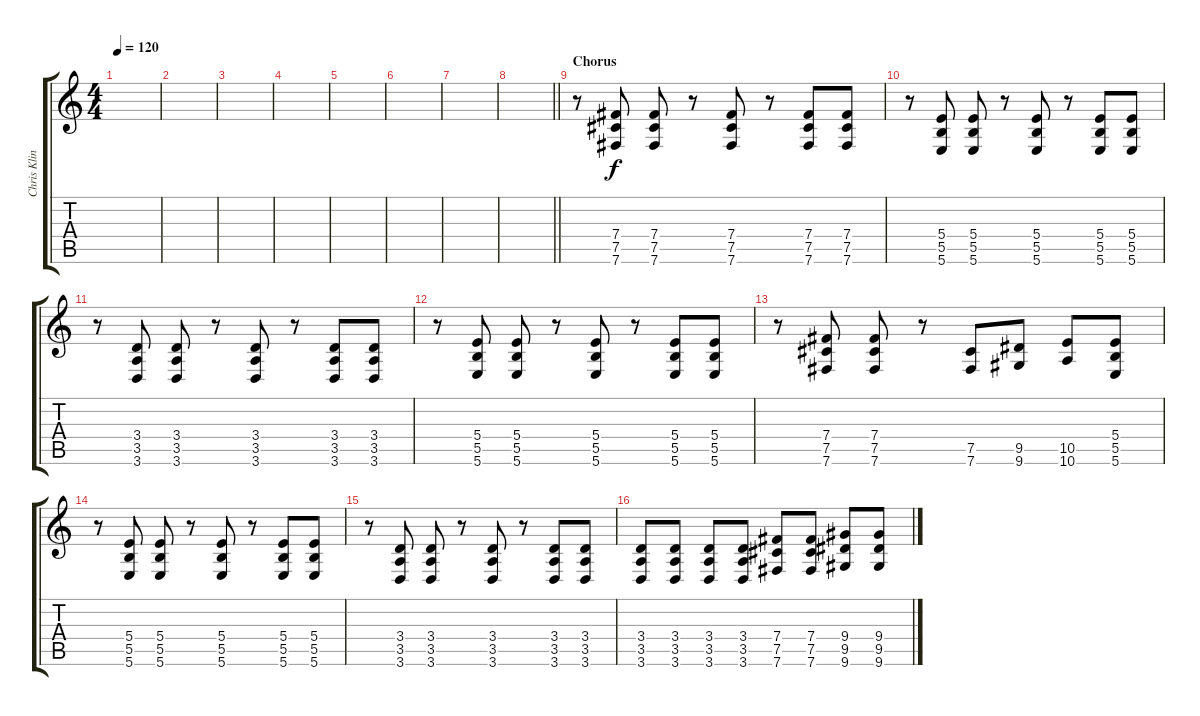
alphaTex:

\track ("Chris Klinke" "Chris Klin") {instrument distortionguitar}
\staff {score tabs}
\tuning (Db4 Ab3 E3 B2 Gb2 B1) {hide}
\ts (4 4)
\tempo 120
\clef g2
\ks c
|
|
|
|
|
|
|
\barLineRight lightlight
|
\section ("" "Chorus")
r.8 (7.4 7.5 7.6).8 (7.4 7.5 7.6).8 r.8 (7.4 7.5 7.6).8 r.8 (7.4 7.5 7.6).8 (7.4 7.5 7.6).8 |
r.8 (5.4 5.5 5.6).8 (5.4 5.5 5.6).8 r.8 (5.4 5.5 5.6).8 r.8 (5.4 5.5 5.6).8 (5.4 5.5 5.6).8 |
r.8 (3.4 3.5 3.6).8 (3.4 3.5 3.6).8 r.8 (3.4 3.5 3.6).8 r.8 (3.4 3.5 3.6).8 (3.4 3.5 3.6).8 |
r.8 (5.4 5.5 5.6).8 (5.4 5.5 5.6).8 r.8 (5.4 5.5 5.6).8 r.8 (5.4 5.5 5.6).8 (5.4 5.5 5.6).8 |
r.8 (7.4 7.5 7.6).8 (7.4 7.5 7.6).8 r.8 (7.5 7.6).8 (9.5 9.6).8 (10.5 10.6).8 (5.4 5.5 5.6).8 |
r.8 (5.4 5.5 5.6).8 (5.4 5.5 5.6).8 r.8 (5.4 5.5 5.6).8 r.8 (5.4 5.5 5.6).8 (5.4 5.5 5.6).8 |
r.8 (3.4 3.5 3.6).8 (3.4 3.5 3.6).8 r.8 (3.4 3.5 3.6).8 r.8 (3.4 3.5 3.6).8 (3.4 3.5 3.6).8 |
(3.4 3.5 3.6).8 (3.4 3.5 3.6).8 (3.4 3.5 3.6).8 (3.4 3.5 3.6).8 (7.4 7.5 7.6).8 (7.4 7.5 7.6).8 (9.4 9.5 9.6).8 (9.4 9.5 9.6).8
